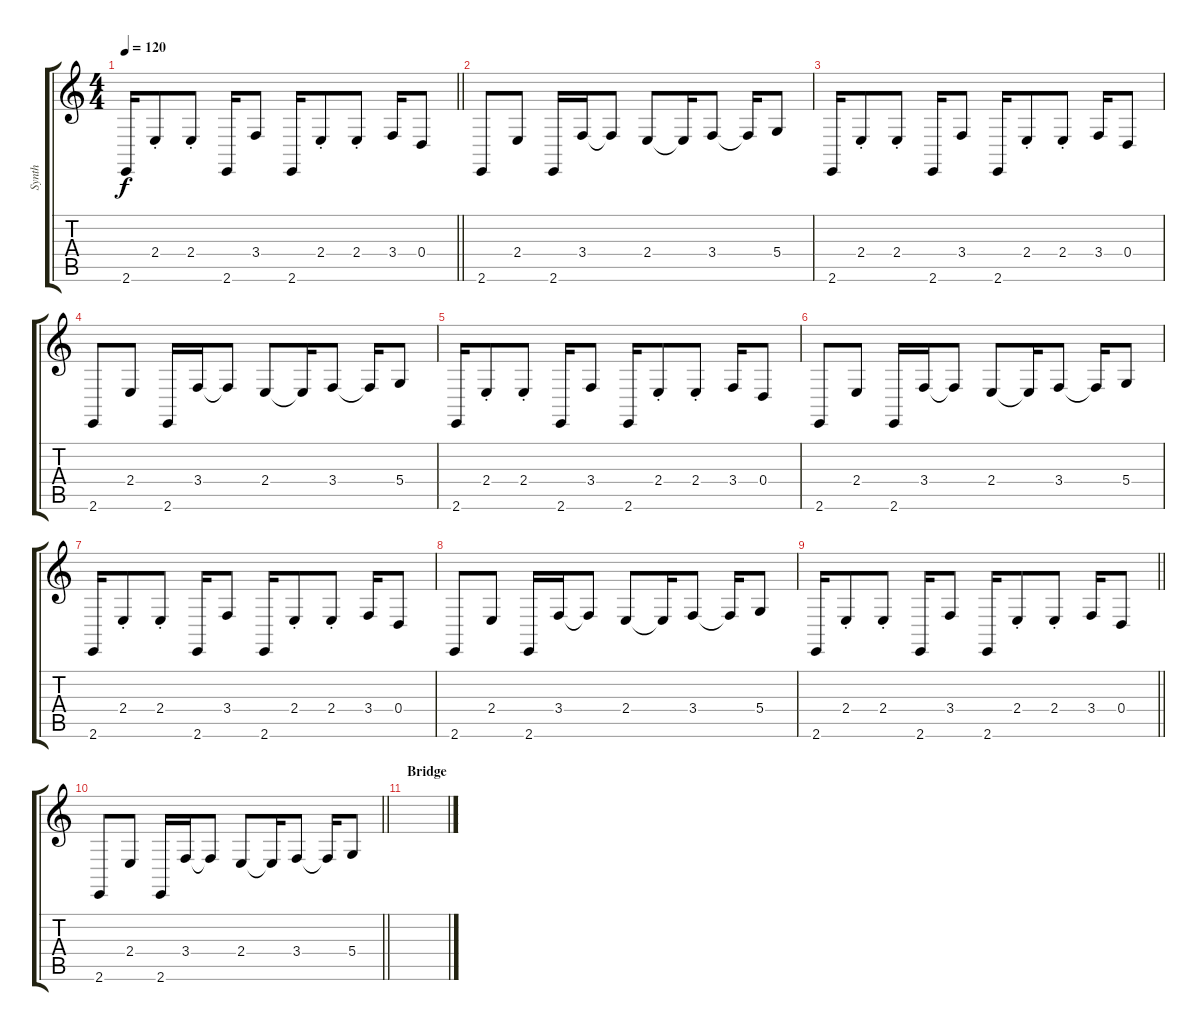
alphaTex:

\track ("Synth" "Synth") {instrument rockorgan}
\staff {score tabs}
\tuning (E4 B3 G3 D3 A2 D2) {hide}
\ts (4 4)
\tempo 120
\clef g2
\barLineRight lightlight
\ks c
2.6.16{dy f} 2.4{st}.8 2.4{st}.8 2.6.16 3.4.8 2.6.16 2.4{st}.8 2.4{st}.8 3.4.16 0.4.8 |
\section ("" "")
2.6.8 2.4.8 2.6.16 3.4.16 3.4{t}.8 2.4.8 2.4{t}.16 3.4.8 3.4{t}.16 5.4.8 |
2.6.16 2.4{st}.8 2.4{st}.8 2.6.16 3.4.8 2.6.16 2.4{st}.8 2.4{st}.8 3.4.16 0.4.8 |
2.6.8 2.4.8 2.6.16 3.4.16 3.4{t}.8 2.4.8 2.4{t}.16 3.4.8 3.4{t}.16 5.4.8 |
2.6.16 2.4{st}.8 2.4{st}.8 2.6.16 3.4.8 2.6.16 2.4{st}.8 2.4{st}.8 3.4.16 0.4.8 |
2.6.8 2.4.8 2.6.16 3.4.16 3.4{t}.8 2.4.8 2.4{t}.16 3.4.8 3.4{t}.16 5.4.8 |
2.6.16 2.4{st}.8 2.4{st}.8 2.6.16 3.4.8 2.6.16 2.4{st}.8 2.4{st}.8 3.4.16 0.4.8 |
2.6.8 2.4.8 2.6.16 3.4.16 3.4{t}.8 2.4.8 2.4{t}.16 3.4.8 3.4{t}.16 5.4.8 |
\barLineRight lightlight
2.6.16{volume 0} 2.4{st}.8 2.4{st}.8 2.6.16 3.4.8 2.6.16 2.4{st}.8 2.4{st}.8 3.4.16 0.4.8 |
\section ("" "")
\barLineRight lightlight
2.6.8 2.4.8 2.6.16 3.4.16 3.4{t}.8 2.4.8 2.4{t}.16 3.4.8 3.4{t}.16 5.4.8 |
\section ("" "Bridge")
